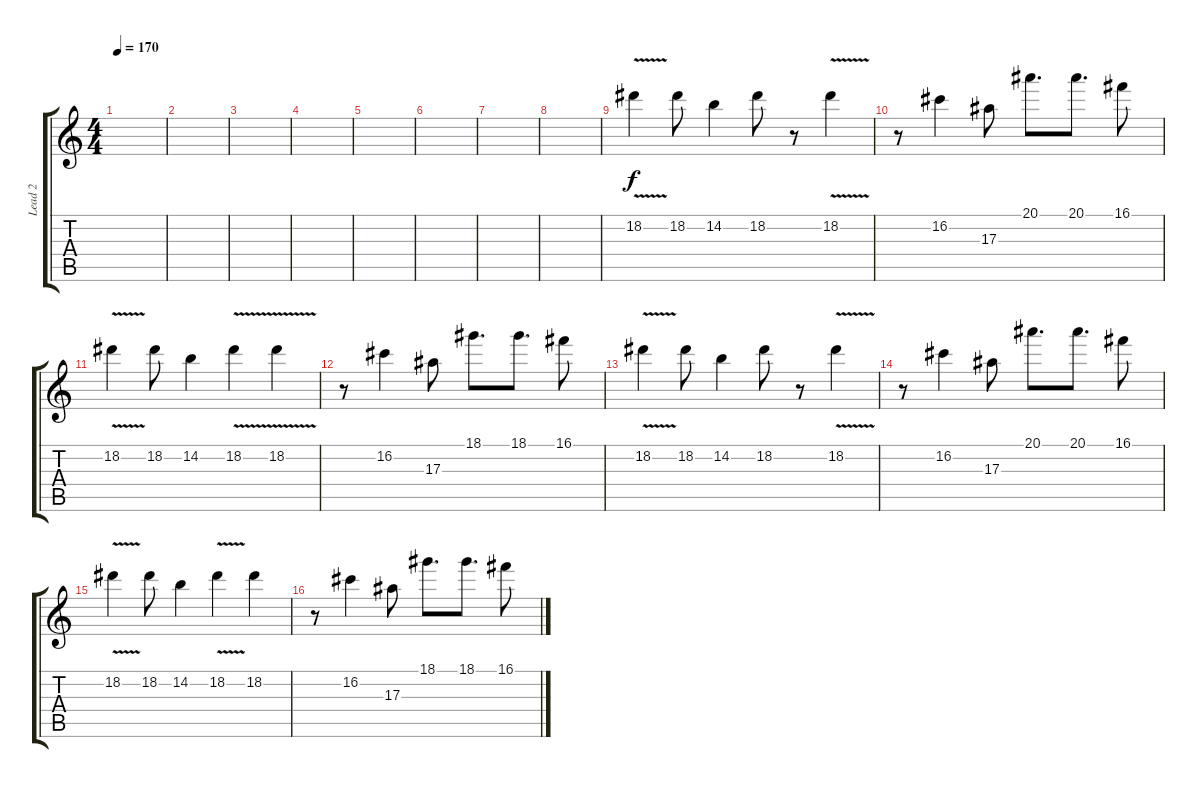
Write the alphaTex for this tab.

\track ("Lead 2" "Lead 2") {instrument distortionguitar}
\staff {score tabs}
\tuning (D4 A3 F3 C3 G2 D2) {hide}
\ts (4 4)
\tempo 170
\clef g2
\ks c
|
|
|
|
|
|
|
|
18.2{v}.4 18.2.8 14.2.4 18.2.8 r.8 18.2{v}.4 |
r.8 16.2.4 17.3.8 20.1.8{d} 20.1.8{d} 16.1.8 |
18.2{v}.4 18.2.8 14.2.4 18.2{v}.4 18.2{v}.4 |
r.8 16.2.4 17.3.8 18.1.8{d} 18.1.8{d} 16.1.8 |
18.2{v}.4 18.2.8 14.2.4 18.2.8 r.8 18.2{v}.4 |
r.8 16.2.4 17.3.8 20.1.8{d} 20.1.8{d} 16.1.8 |
18.2{v}.4 18.2.8 14.2.4 18.2{v}.4 18.2.4 |
r.8 16.2.4 17.3.8 18.1.8{d} 18.1.8{d} 16.1.8
